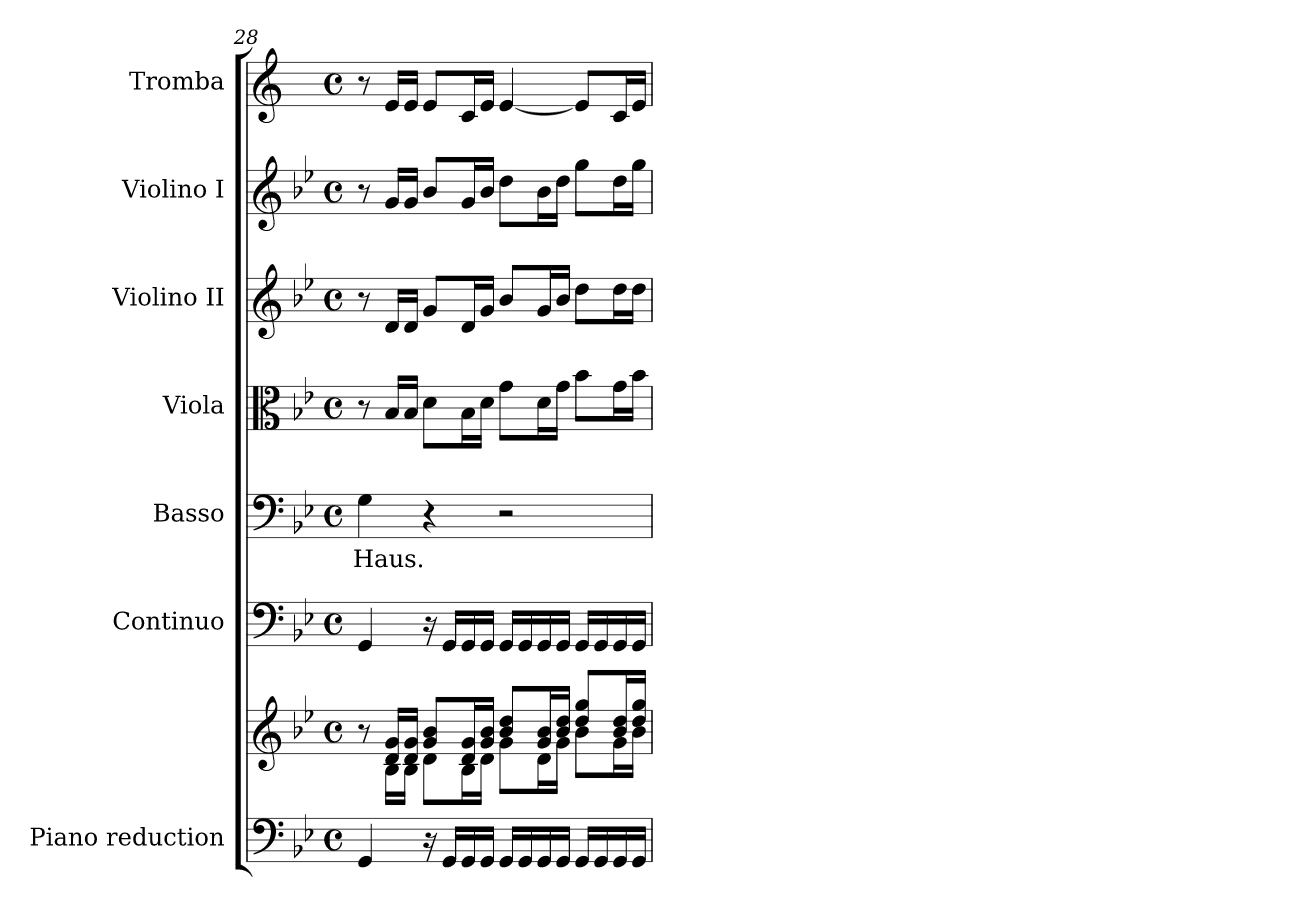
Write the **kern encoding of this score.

**kern	**kern	**kern	**kern	**text	**kern	**kern	**kern	**kern
*part7	*part7	*part6	*part5	*part5	*part4	*part3	*part2	*part1
*staff8	*staff7	*staff6	*staff5	*staff5	*staff4	*staff3	*staff2	*staff1
*I"Piano reduction	*	*I"Continuo	*I"Basso	*	*I"Viola	*I"Violino II	*I"Violino I	*I"Tromba
*I'Pno	*	*	*	*	*	*	*	*
*clefF4	*clefG2	*clefF4	*clefF4	*	*clefC3	*clefG2	*clefG2	*clefG2
*	*	*	*	*	*	*	*	*ITrd1c2
*k[b-e-]	*k[b-e-]	*k[b-e-]	*k[b-e-]	*	*k[b-e-]	*k[b-e-]	*k[b-e-]	*k[b-e-]
*M4/4	*M4/4	*M4/4	*M4/4	*	*M4/4	*M4/4	*M4/4	*M4/4
*met(c)	*met(c)	*met(c)	*met(c)	*	*met(c)	*met(c)	*met(c)	*met(c)
=28	=28	=28	=28	=28	=28	=28	=28	=28
*	*^	*	*	*	*	*	*	*
!	!	!	!	!	!LO:LY:b	!	!	!	!
4GG/	8r	8ryy	4GG/	4G\	Haus.	8r	8r	8r	8r
.	16d/ 16g/LL	16B-\LL	.	.	.	16B-/LL	16d/LL	16g/LL	16d/LL
.	16d/ 16g/JJ	16B-\JJ	.	.	.	16B-/JJ	16d/JJ	16g/JJ	16d/JJ
16r	8g/ 8b-/L	8d\L	16r	4r	.	8d\L	8g/L	8b-/L	8d/L
16GG/LL	.	.	16GG/LL	.	.	.	.	.	.
16GG/	16d/ 16g/L	16B-\L	16GG/	.	.	16B-\L	16d/L	16g/L	16B-/L
16GG/JJ	16g/ 16b-/JJ	16d\JJ	16GG/JJ	.	.	16d\JJ	16g/JJ	16b-/JJ	16d/JJ
16GG/LL	8b-/ 8dd/L	8g\L	16GG/LL	2r	.	8g\L	8b-/L	8dd\L	[4d/
16GG/	.	.	16GG/	.	.	.	.	.	.
16GG/	16g/ 16b-/L	16d\L	16GG/	.	.	16d\L	16g/L	16b-\L	.
16GG/JJ	16b-/ 16dd/JJ	16g\JJ	16GG/JJ	.	.	16g\JJ	16b-/JJ	16dd\JJ	.
16GG/LL	8dd/ 8gg/L	8b-\L	16GG/LL	.	.	8b-\L	8dd\L	8gg\L	8d/L]
16GG/	.	.	16GG/	.	.	.	.	.	.
16GG/	16b-/ 16dd/L	16g\L	16GG/	.	.	16g\L	16dd\L	16dd\L	16B-/L
16GG/JJ	16dd/ 16gg/JJ	16b-\JJ	16GG/JJ	.	.	16b-\JJ	16dd\JJ	16gg\JJ	16d/JJ
*	*v	*v	*	*	*	*	*	*	*
=	=	=	=	=	=	=	=	=
*-	*-	*-	*-	*-	*-	*-	*-	*-
